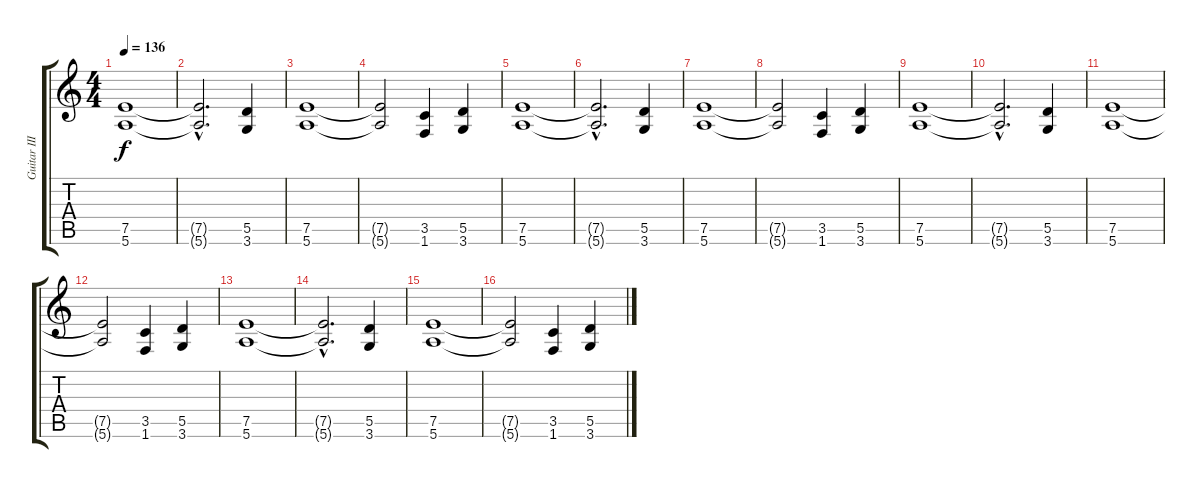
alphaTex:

\track ("Guitar III" "Guitar III") {instrument distortionguitar}
\staff {score tabs}
\tuning (E4 B3 G3 D3 A2 E2) {hide}
\ts (4 4)
\tempo 136
\clef g2
\ks c
(7.5 5.6).1{dy f} |
(7.5{hac t} 5.6{hac t}).2{d} (5.5 3.6).4 |
(7.5 5.6).1 |
(7.5{t} 5.6{t}).2 (3.5 1.6).4 (5.5 3.6).4 |
(7.5 5.6).1 |
(7.5{hac t} 5.6{hac t}).2{d} (5.5 3.6).4 |
(7.5 5.6).1 |
(7.5{t} 5.6{t}).2 (3.5 1.6).4 (5.5 3.6).4 |
(7.5 5.6).1 |
(7.5{hac t} 5.6{hac t}).2{d} (5.5 3.6).4 |
(7.5 5.6).1 |
(7.5{t} 5.6{t}).2 (3.5 1.6).4 (5.5 3.6).4 |
(7.5 5.6).1 |
(7.5{hac t} 5.6{hac t}).2{d} (5.5 3.6).4 |
(7.5 5.6).1 |
(7.5{t} 5.6{t}).2 (3.5 1.6).4 (5.5 3.6).4
